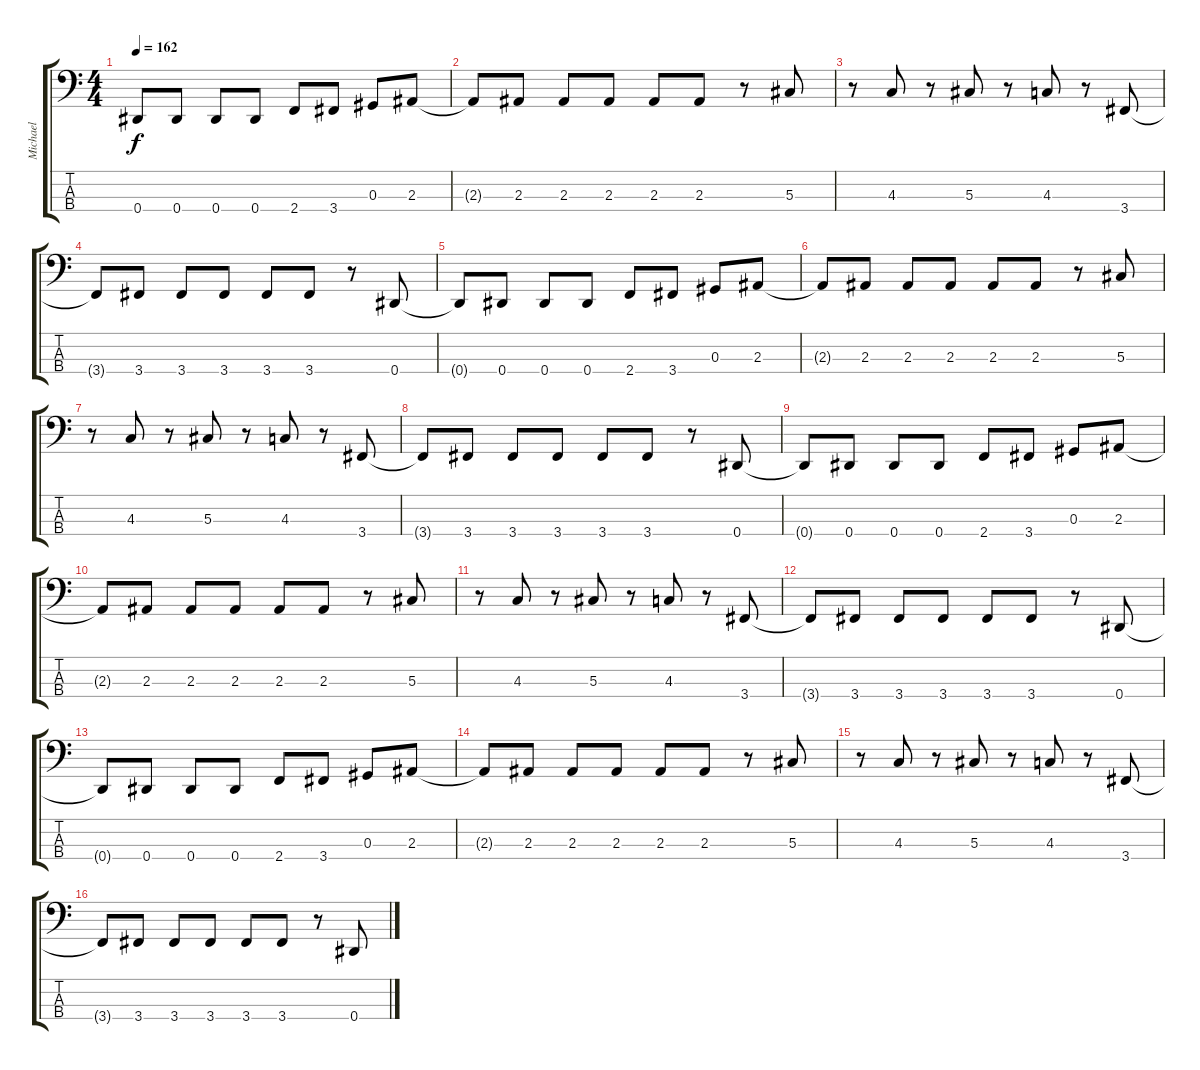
\track ("Michael" "Michael") {instrument electricbassfinger}
\staff {score tabs}
\tuning (Gb2 Db2 Ab1 Eb1) {hide}
\ts (4 4)
\tempo 162
\clef f4
\ks c
0.4{t}.8{dy f} 0.4.8 0.4.8 0.4.8 2.4.8 3.4.8 0.3.8 2.3.8 |
2.3{t}.8 2.3.8 2.3.8 2.3.8 2.3.8 2.3.8 r.8 5.3.8 |
r.8 4.3.8 r.8 5.3.8 r.8 4.3.8 r.8 3.4.8 |
3.4{t}.8 3.4.8 3.4.8 3.4.8 3.4.8 3.4.8 r.8 0.4.8 |
0.4{t}.8 0.4.8 0.4.8 0.4.8 2.4.8 3.4.8 0.3.8 2.3.8 |
2.3{t}.8 2.3.8 2.3.8 2.3.8 2.3.8 2.3.8 r.8 5.3.8 |
r.8 4.3.8 r.8 5.3.8 r.8 4.3.8 r.8 3.4.8 |
3.4{t}.8 3.4.8 3.4.8 3.4.8 3.4.8 3.4.8 r.8 0.4.8 |
0.4{t}.8 0.4.8 0.4.8 0.4.8 2.4.8 3.4.8 0.3.8 2.3.8 |
2.3{t}.8 2.3.8 2.3.8 2.3.8 2.3.8 2.3.8 r.8 5.3.8 |
r.8 4.3.8 r.8 5.3.8 r.8 4.3.8 r.8 3.4.8 |
3.4{t}.8 3.4.8 3.4.8 3.4.8 3.4.8 3.4.8 r.8 0.4.8 |
0.4{t}.8 0.4.8 0.4.8 0.4.8 2.4.8 3.4.8 0.3.8 2.3.8 |
2.3{t}.8 2.3.8 2.3.8 2.3.8 2.3.8 2.3.8 r.8 5.3.8 |
r.8 4.3.8 r.8 5.3.8 r.8 4.3.8 r.8 3.4.8 |
3.4{t}.8 3.4.8 3.4.8 3.4.8 3.4.8 3.4.8 r.8 0.4.8
